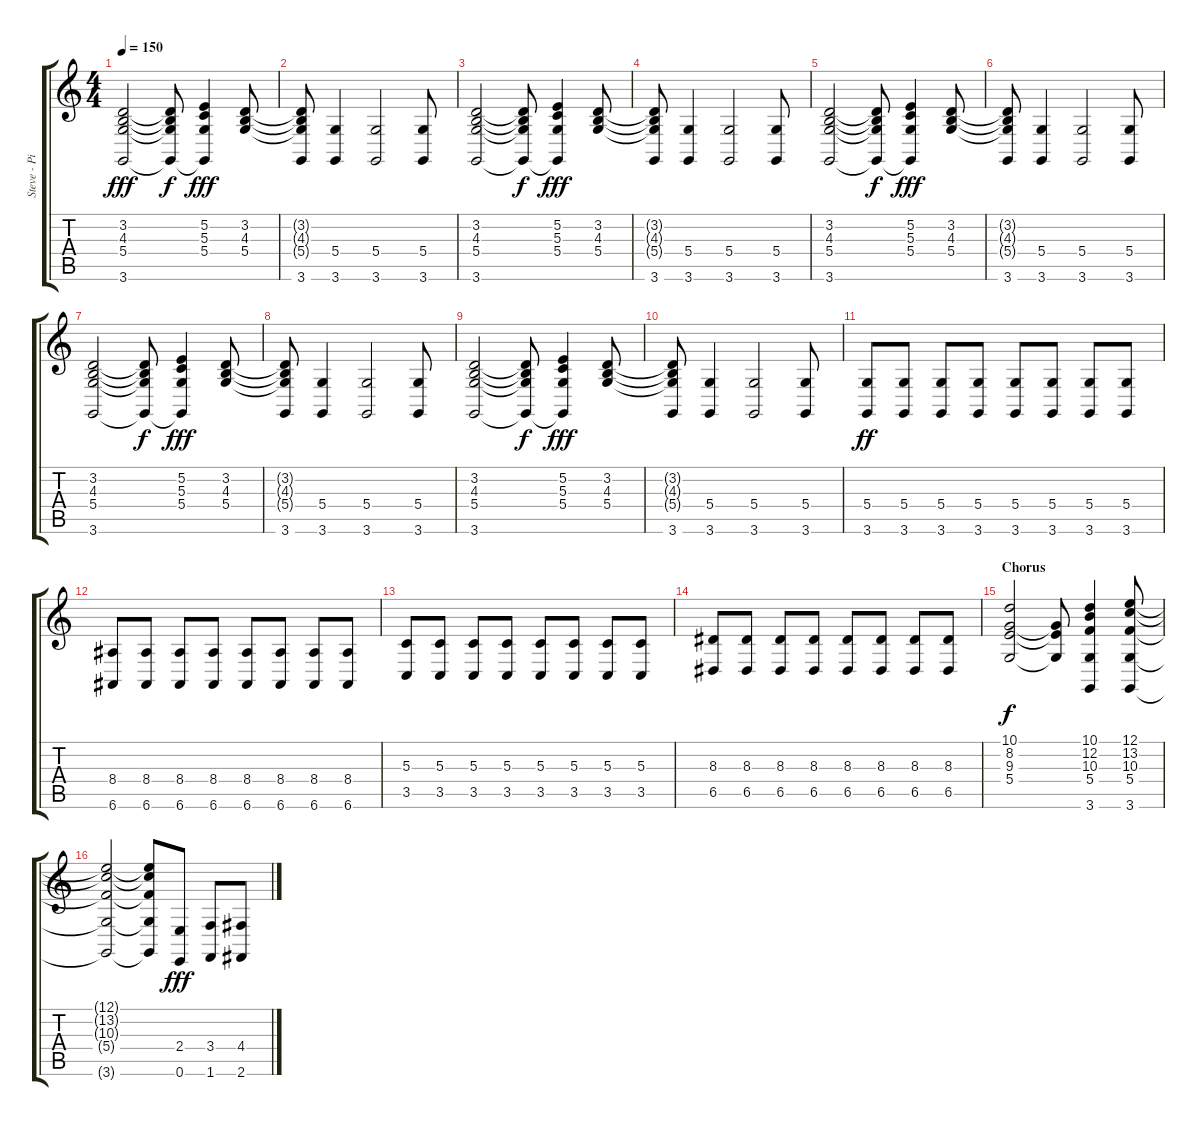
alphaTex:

\track ("Steve - Piano" "Steve - Pi") {instrument acousticgrandpiano}
\staff {score tabs}
\tuning (E4 B3 G3 D3 A2 E2) {hide}
\ts (4 4)
\tempo 150
\clef g2
\ks c
(3.2 4.3 5.4 3.6).2{dy fff} (3.2{t} 4.3{t} 5.4{t} 3.6{t}).8{dy f} (5.2 5.3 5.4 3.6{t}).4{dy fff} (3.2 4.3 5.4).8 |
(3.2{t} 4.3{t} 5.4{t} 3.6).8 (5.4 3.6).4 (5.4 3.6).2 (5.4 3.6).8 |
(3.2 4.3 5.4 3.6).2 (3.2{t} 4.3{t} 5.4{t} 3.6{t}).8{dy f} (5.2 5.3 5.4 3.6{t}).4{dy fff} (3.2 4.3 5.4).8 |
(3.2{t} 4.3{t} 5.4{t} 3.6).8 (5.4 3.6).4 (5.4 3.6).2 (5.4 3.6).8 |
(3.2 4.3 5.4 3.6).2 (3.2{t} 4.3{t} 5.4{t} 3.6{t}).8{dy f} (5.2 5.3 5.4 3.6{t}).4{dy fff} (3.2 4.3 5.4).8 |
(3.2{t} 4.3{t} 5.4{t} 3.6).8 (5.4 3.6).4 (5.4 3.6).2 (5.4 3.6).8 |
(3.2 4.3 5.4 3.6).2 (3.2{t} 4.3{t} 5.4{t} 3.6{t}).8{dy f} (5.2 5.3 5.4 3.6{t}).4{dy fff} (3.2 4.3 5.4).8 |
(3.2{t} 4.3{t} 5.4{t} 3.6).8 (5.4 3.6).4 (5.4 3.6).2 (5.4 3.6).8 |
(3.2 4.3 5.4 3.6).2 (3.2{t} 4.3{t} 5.4{t} 3.6{t}).8{dy f} (5.2 5.3 5.4 3.6{t}).4{dy fff} (3.2 4.3 5.4).8 |
(3.2{t} 4.3{t} 5.4{t} 3.6).8 (5.4 3.6).4 (5.4 3.6).2 (5.4 3.6).8 |
(5.4 3.6).8{dy ff} (5.4 3.6).8 (5.4 3.6).8 (5.4 3.6).8 (5.4 3.6).8 (5.4 3.6).8 (5.4 3.6).8 (5.4 3.6).8 |
(8.4 6.6).8 (8.4 6.6).8 (8.4 6.6).8 (8.4 6.6).8 (8.4 6.6).8 (8.4 6.6).8 (8.4 6.6).8 (8.4 6.6).8 |
(5.3 3.5).8 (5.3 3.5).8 (5.3 3.5).8 (5.3 3.5).8 (5.3 3.5).8 (5.3 3.5).8 (5.3 3.5).8 (5.3 3.5).8 |
(8.3 6.5).8 (8.3 6.5).8 (8.3 6.5).8 (8.3 6.5).8 (8.3 6.5).8 (8.3 6.5).8 (8.3 6.5).8 (8.3 6.5).8 |
\section ("" "Chorus")
(10.1 8.2 9.3 5.4).2{dy f} (8.2{t} 9.3{t} 5.4{t}).8 (10.1 12.2 10.3 5.4 3.6).4 (12.1 13.2 10.3 5.4 3.6).8 |
(12.1{t} 13.2{t} 10.3{t} 5.4{t} 3.6{t}).2 (12.1{t} 13.2{t} 10.3{t} 5.4{t} 3.6{t}).8 (2.4 0.6).8{dy fff} (3.4 1.6).8 (4.4 2.6).8
